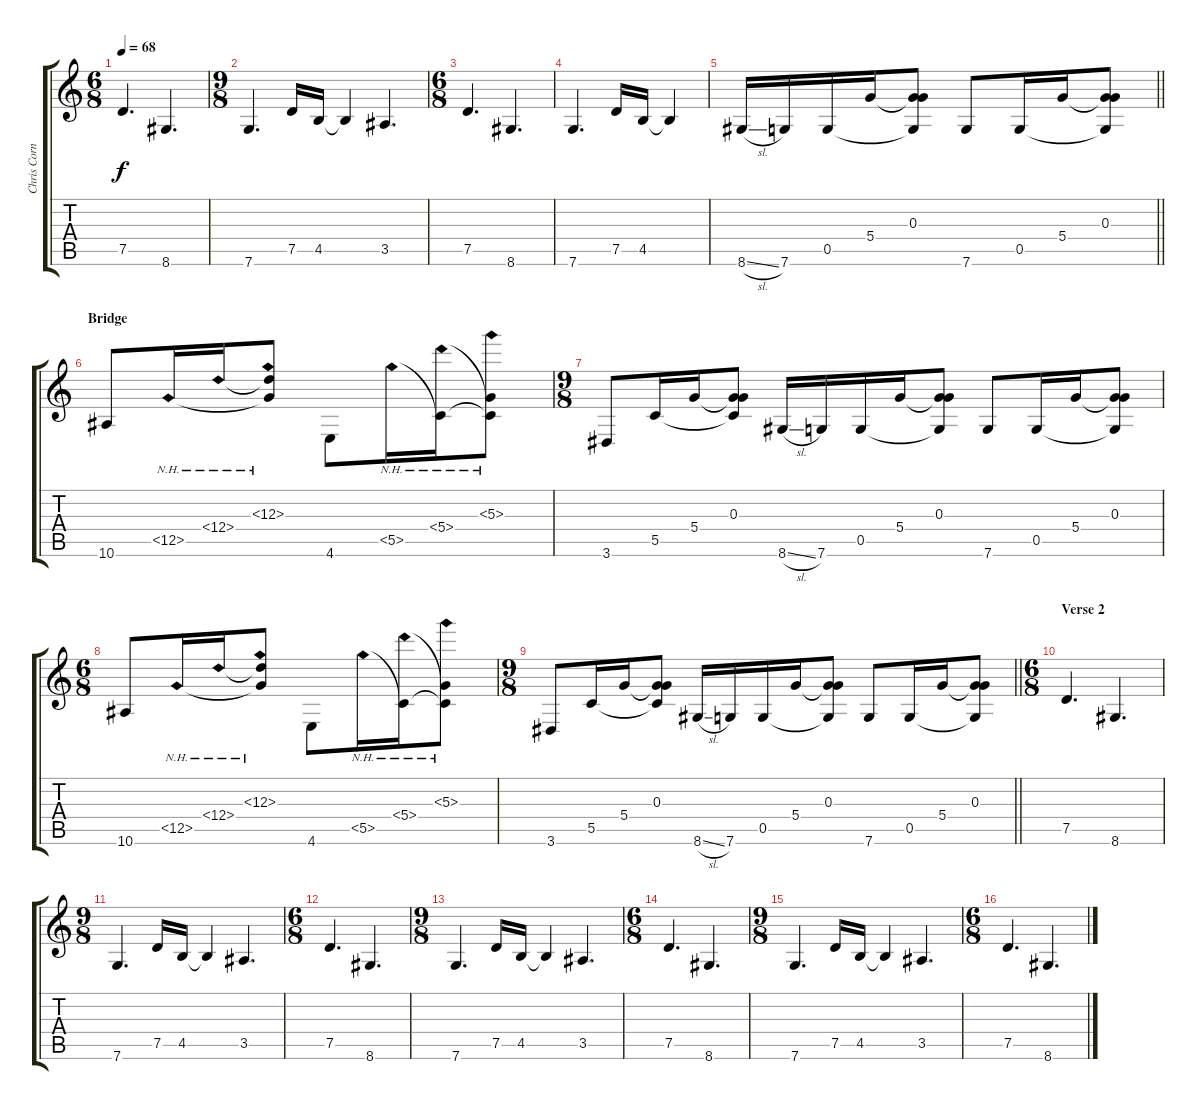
\track ("Chris Cornell" "Chris Corn") {instrument distortionguitar}
\staff {score tabs}
\tuning (E4 B3 G3 D3 G2 C2) {hide}
\ts (6 8)
\tempo 68
\clef g2
\ks c
7.5.4{d dy f} 8.6.4{d} |
\ts (9 8)
7.6.4{d} 7.5.16 4.5.16 4.5{t}.4 3.5.4{d} |
\ts (6 8)
7.5.4{d} 8.6.4{d} |
7.6.4{d} 7.5.16 4.5.16 4.5{t}.4 |
\barLineRight lightlight
8.6{sl}.16{volume 13} 7.6.16 0.5.16 5.4.16 (0.3 5.4{t} 0.5{t}).8 7.6.8 0.5.16 5.4.16 (0.3 5.4{t} 0.5{t}).8 |
\section ("" "Bridge")
10.6.8 12.5{nh}.16 12.4{nh}.16 (12.3{nh} 12.4{t} 12.5{t}).8 4.6.8 5.5{nh}.16 (5.4{nh} 5.5{t}).16 (5.3{nh} 5.4{t} 5.5{t}).8 |
\ts (9 8)
3.6.8 5.5.16 5.4.16 (0.3 5.4{t} 5.5{t}).8 8.6{sl}.16 7.6.16 0.5.16 5.4.16 (0.3 5.4{t} 0.5{t}).8 7.6.8 0.5.16 5.4.16 (0.3 5.4{t} 0.5{t}).8 |
\ts (6 8)
10.6.8 12.5{nh}.16 12.4{nh}.16 (12.3{nh} 12.4{t} 12.5{t}).8 4.6.8 5.5{nh}.16 (5.4{nh} 5.5{t}).16 (5.3{nh} 5.4{t} 5.5{t}).8 |
\ts (9 8)
\barLineRight lightlight
3.6.8 5.5.16 5.4.16 (0.3 5.4{t} 5.5{t}).8 8.6{sl}.16 7.6.16 0.5.16 5.4.16 (0.3 5.4{t} 0.5{t}).8 7.6.8 0.5.16 5.4.16 (0.3 5.4{t} 0.5{t}).8 |
\ts (6 8)
\section ("" "Verse 2")
7.5.4{d volume 9} 8.6.4{d} |
\ts (9 8)
7.6.4{d} 7.5.16 4.5.16 4.5{t}.4 3.5.4{d} |
\ts (6 8)
7.5.4{d} 8.6.4{d} |
\ts (9 8)
7.6.4{d} 7.5.16 4.5.16 4.5{t}.4 3.5.4{d} |
\ts (6 8)
7.5.4{d} 8.6.4{d} |
\ts (9 8)
7.6.4{d} 7.5.16 4.5.16 4.5{t}.4 3.5.4{d} |
\ts (6 8)
7.5.4{d} 8.6.4{d}
